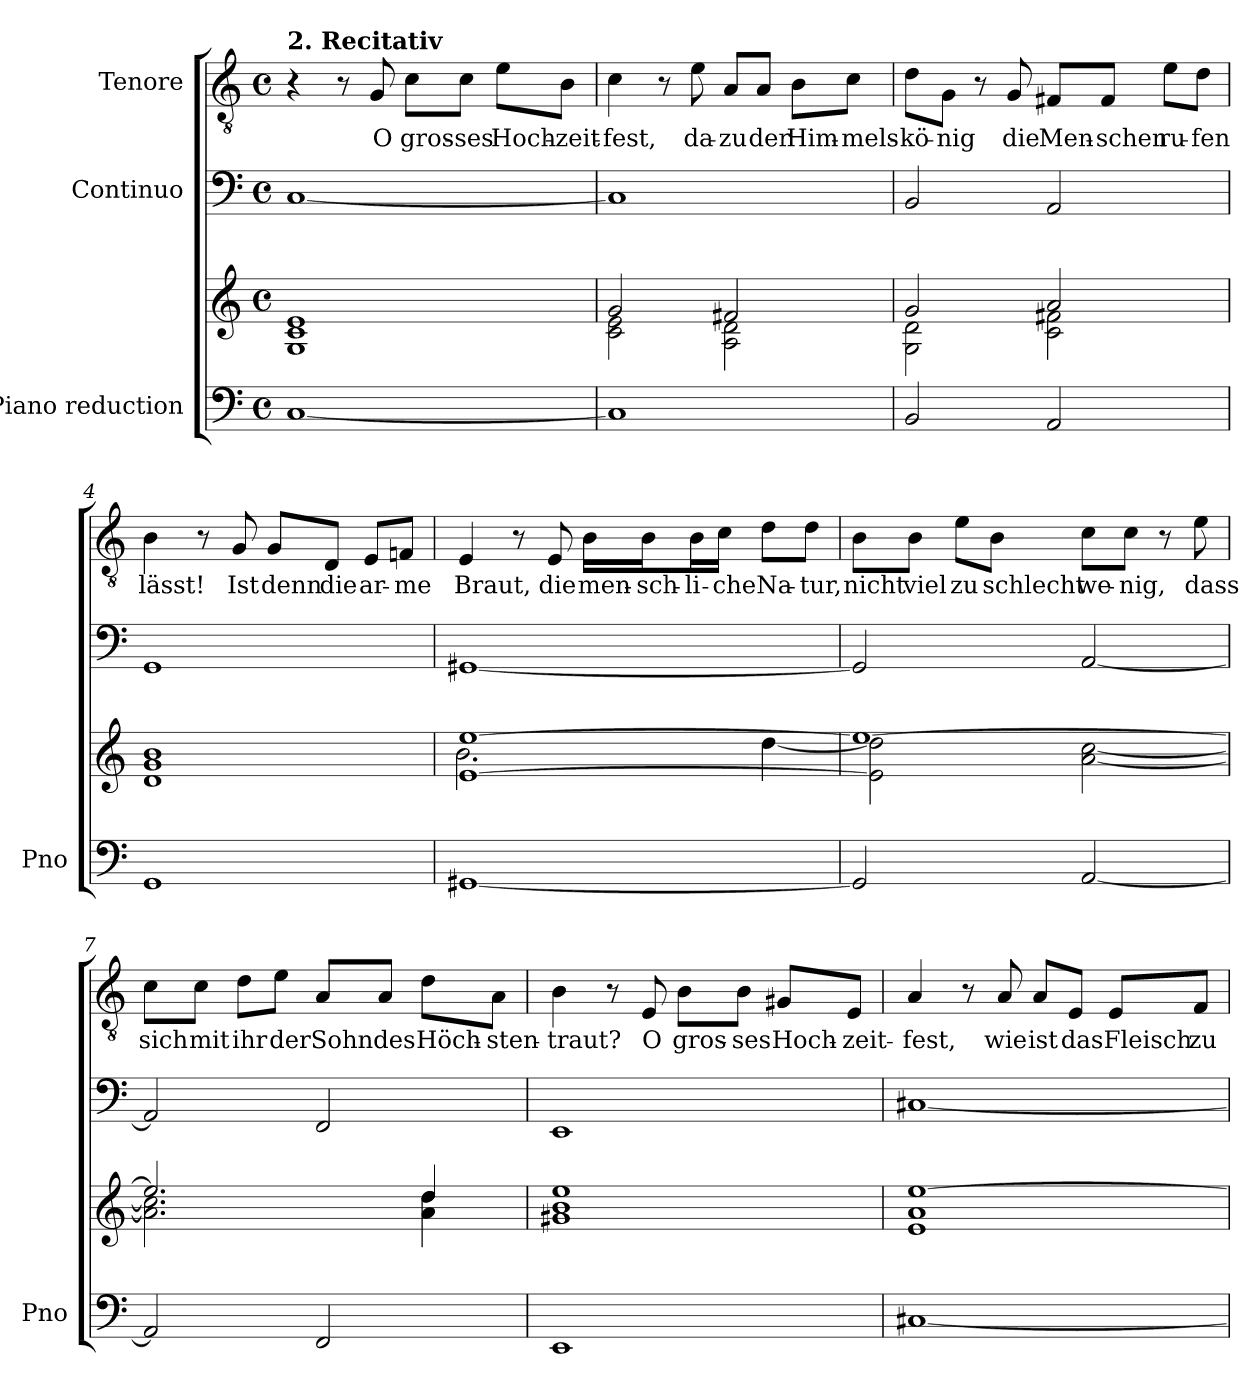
**kern	**kern	**kern	**kern	**text
*part3	*part3	*part2	*part1	*part1
*staff4	*staff3	*staff2	*staff1	*staff1
*I"Piano reduction	*	*I"Continuo	*I"Tenore	*
*I'Pno	*	*	*	*
*clefF4	*clefG2	*clefF4	*clefGv2	*
*k[]	*k[]	*k[]	*k[]	*
*M4/4	*M4/4	*M4/4	*M4/4	*
*met(c)	*met(c)	*met(c)	*met(c)	*
=1	=1	=1	=1	=1
*	*^	*	*	*
!	!	!	!	!LO:TX:a:B:t=2. Recitativ	!
[1C	1c 1e	1G	[1C	4r	.
.	.	.	.	8r	.
!	!	!	!	!	!LO:LY:b
.	.	.	.	8G/	O
!	!	!	!	!	!LO:LY:b
.	.	.	.	8c\L	gros-
!	!	!	!	!	!LO:LY:b
.	.	.	.	8c\J	-ses
!	!	!	!	!	!LO:LY:b
.	.	.	.	8e\L	Hoch-
!	!	!	!	!	!LO:LY:b
.	.	.	.	8B\J	-zeit-
=2	=2	=2	=2	=2	=2
!	!	!	!	!	!LO:LY:b
1C]	2g/	2c\ 2e\	1C]	4c\	-fest,
.	.	.	.	8r	.
!	!	!	!	!	!LO:LY:b
.	.	.	.	8e\	da-
!	!	!	!	!	!LO:LY:b
.	2f#X/	2A\ 2d\	.	8A/L	-zu
!	!	!	!	!	!LO:LY:b
.	.	.	.	8A/J	der
!	!	!	!	!	!LO:LY:b
.	.	.	.	8B\L	Him-
!	!	!	!	!	!LO:LY:b
.	.	.	.	8c\J	-mels-
=3	=3	=3	=3	=3	=3
!	!	!	!	!	!LO:LY:b
2BB/	2g/	2G\ 2d\	2BB/	8d\L	-kö-
!	!	!	!	!	!LO:LY:b
.	.	.	.	8G\J	-nig
.	.	.	.	8r	.
!	!	!	!	!	!LO:LY:b
.	.	.	.	8G/	die
!	!	!	!	!	!LO:LY:b
2AA/	2a/	2c\ 2f#X\	2AA/	8F#X/L	Men-
!	!	!	!	!	!LO:LY:b
.	.	.	.	8F#/J	-schen
!	!	!	!	!	!LO:LY:b
.	.	.	.	8e\L	ru-
!	!	!	!	!	!LO:LY:b
.	.	.	.	8d\J	-fen
*	*v	*v	*	*	*
=4	=4	=4	=4	=4
!	!	!	!	!LO:LY:b
1GG	1d 1g 1b	1GG	4B\	lässt!
.	.	.	8r	.
!	!	!	!	!LO:LY:b
.	.	.	8G/	Ist
!	!	!	!	!LO:LY:b
.	.	.	8G/L	denn
!	!	!	!	!LO:LY:b
.	.	.	8D/J	die
!	!	!	!	!LO:LY:b
.	.	.	8E/L	ar-
!	!	!	!	!LO:LY:b
.	.	.	8Fn/J	-me
!!LO:LB:g=z
=5	=5	=5	=5	=5
*	*^	*	*	*
!	!	!	!	!	!LO:LY:b
[1GG#X	[1e [1ee	2.b\	[1GG#X	4E/	Braut,
.	.	.	.	8r	.
!	!	!	!	!	!LO:LY:b
.	.	.	.	8E/	die
!	!	!	!	!	!LO:LY:b
.	.	.	.	16B\LL	men-
!	!	!	!	!	!LO:LY:b
.	.	.	.	16B\J	-sch-
!	!	!	!	!	!LO:LY:b
.	.	.	.	16B\L	-li-
!	!	!	!	!	!LO:LY:b
.	.	.	.	16c\JJ	-che
!	!	!	!	!	!LO:LY:b
.	.	[4dd\	.	8d\L	Na-
!	!	!	!	!	!LO:LY:b
.	.	.	.	8d\J	-tur,
=6	=6	=6	=6	=6	=6
!	!	!	!	!	!LO:LY:b
2GG#/]	1ee_	2e\] 2dd\]	2GG#/]	8B\L	nicht
!	!	!	!	!	!LO:LY:b
.	.	.	.	8B\J	viel
!	!	!	!	!	!LO:LY:b
.	.	.	.	8e\L	zu
!	!	!	!	!	!LO:LY:b
.	.	.	.	8B\J	schlecht
!	!	!	!	!	!LO:LY:b
[2AA/	.	[2a\ [2cc\	[2AA/	8c\L	we-
!	!	!	!	!	!LO:LY:b
.	.	.	.	8c\J	-nig,
.	.	.	.	8r	.
!	!	!	!	!	!LO:LY:b
.	.	.	.	8e\	dass
=7	=7	=7	=7	=7	=7
!	!	!	!	!	!LO:LY:b
2AA/]	2.ee/]	2.a\] 2.cc\]	2AA/]	8c\L	sich
!	!	!	!	!	!LO:LY:b
.	.	.	.	8c\J	mit
!	!	!	!	!	!LO:LY:b
.	.	.	.	8d\L	ihr
!	!	!	!	!	!LO:LY:b
.	.	.	.	8e\J	der
!	!	!	!	!	!LO:LY:b
2FF/	.	.	2FF/	8A/L	Sohn
!	!	!	!	!	!LO:LY:b
.	.	.	.	8A/J	des
!	!	!	!	!	!LO:LY:b
.	4dd/	4a\ 4dd\	.	8d\L	Höch-
!	!	!	!	!	!LO:LY:b
.	.	.	.	8A\J	-sten-
=8	=8	=8	=8	=8	=8
!	!	!	!	!	!LO:LY:b
1EE	1ee	1g#X 1b	1EE	4B\	-traut?
.	.	.	.	8r	.
!	!	!	!	!	!LO:LY:b
.	.	.	.	8E/	O
!	!	!	!	!	!LO:LY:b
.	.	.	.	8B\L	gros-
!	!	!	!	!	!LO:LY:b
.	.	.	.	8B\J	-ses
!	!	!	!	!	!LO:LY:b
.	.	.	.	8G#X/L	Hoch-
!	!	!	!	!	!LO:LY:b
.	.	.	.	8E/J	-zeit-
!!LO:LB:g=z
=9	=9	=9	=9	=9	=9
!	!	!	!	!	!LO:LY:b
[1C#X	1a [1ee	1e	[1C#X	4A/	-fest,
.	.	.	.	8r	.
!	!	!	!	!	!LO:LY:b
.	.	.	.	8A/	wie
!	!	!	!	!	!LO:LY:b
.	.	.	.	8A/L	ist
!	!	!	!	!	!LO:LY:b
.	.	.	.	8E/J	das
!	!	!	!	!	!LO:LY:b
.	.	.	.	8E/L	Fleisch
!	!	!	!	!	!LO:LY:b
.	.	.	.	8F/J	zu
*	*v	*v	*	*	*
=	=	=	=	=
*-	*-	*-	*-	*-
